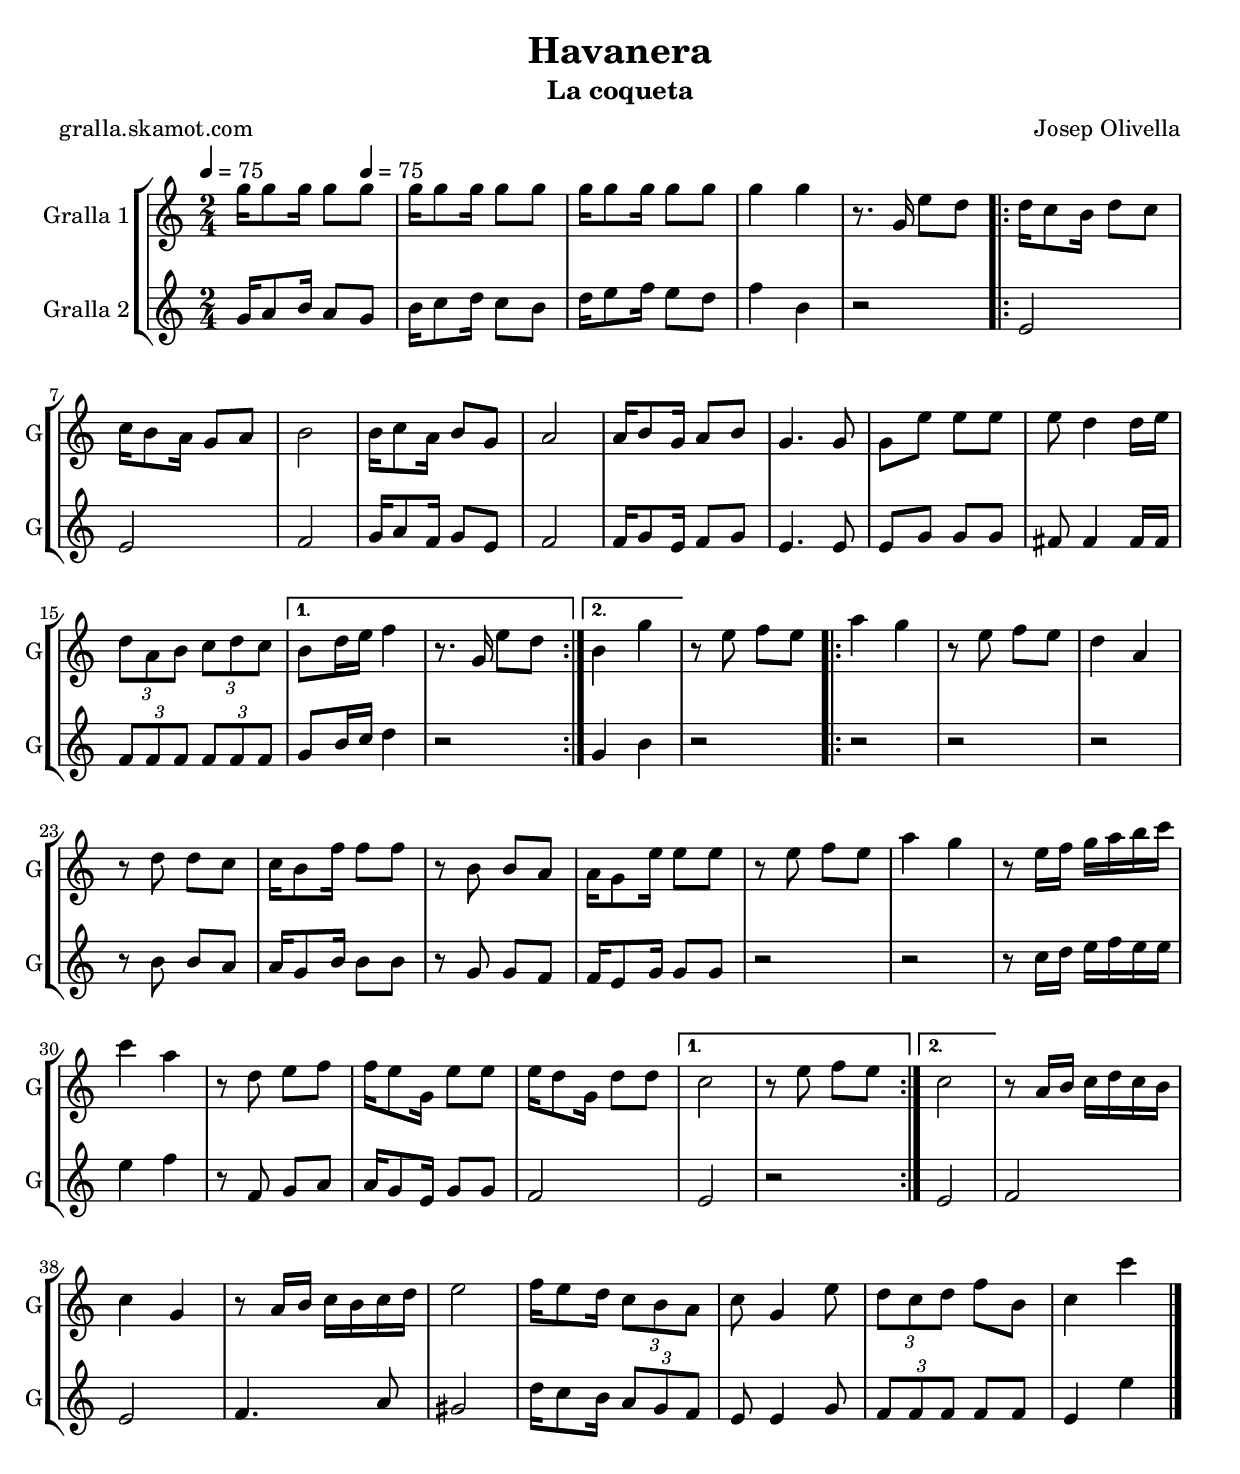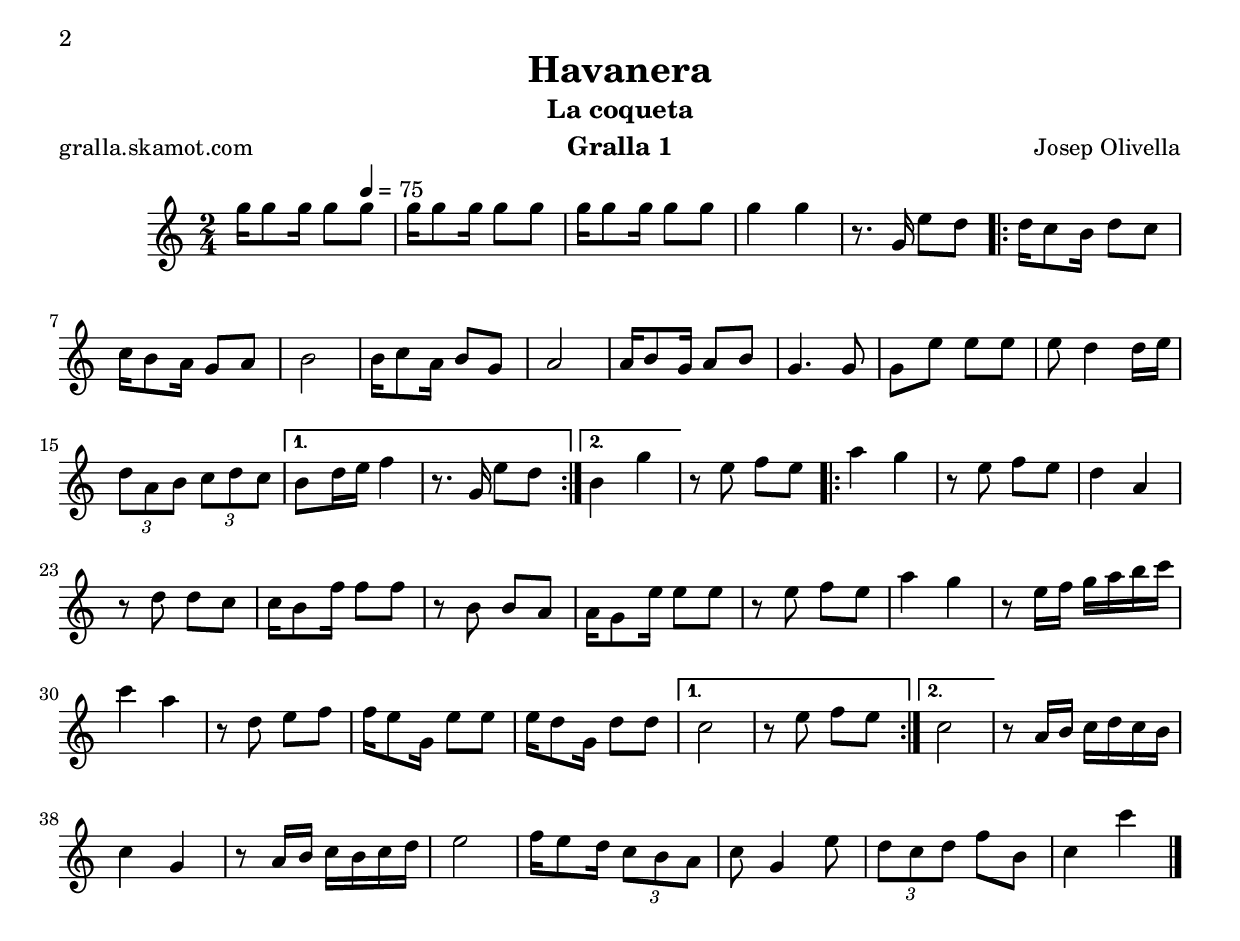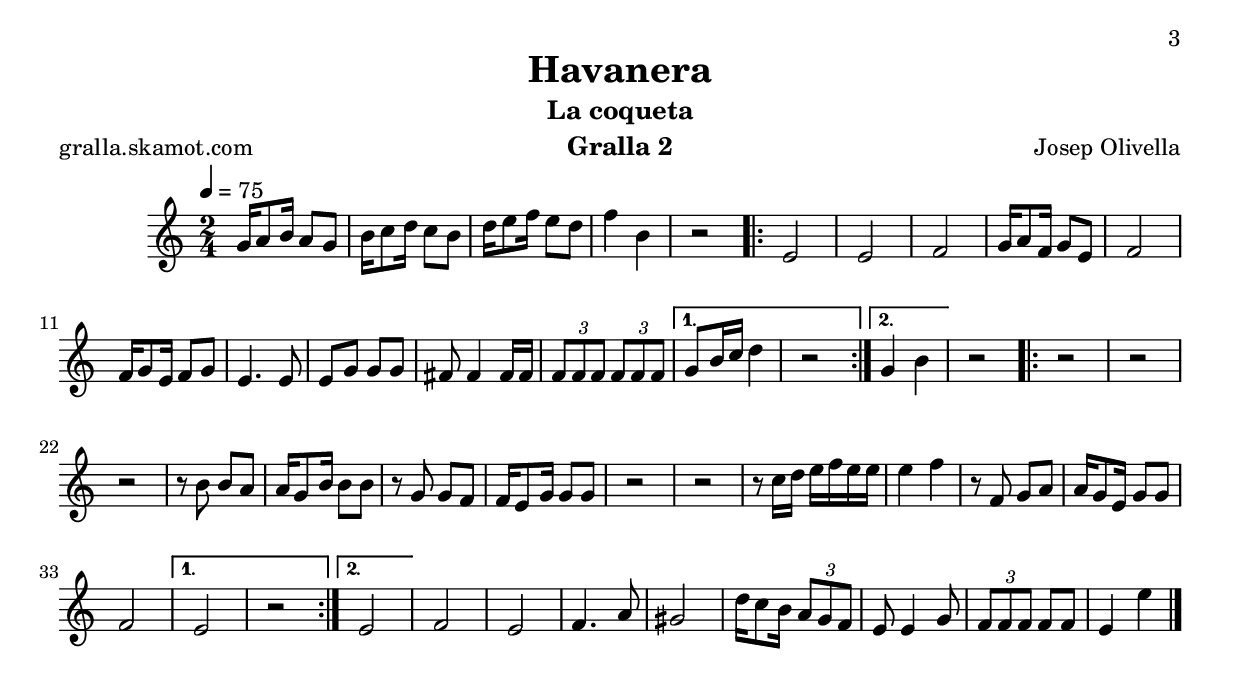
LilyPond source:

\version "2.16.2"

\header {
  dedication=""
  title="Havanera"
  subtitle="La coqueta"
  subsubtitle=""
  poet="gralla.skamot.com"
  meter=""
  piece=""
  composer="Josep Olivella"
  arranger=""
  opus=""
  instrument=""
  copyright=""
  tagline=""
}

liniaroAa =
\relative g''
{
  \clef treble
  \key c \major
  \time 2/4
  g16 g8 g16 g8 \tempo 4 = 75 g  |
  g16 g8 g16 g8 g  |
  g16 g8 g16 g8 g  |
  g4 g  |
  %05
  r8. g,16 e'8 d  |
  \repeat volta 2 { d16 c8 b16 d8 c  |
  c16 b8 a16 g8 a  |
  b2  |
  b16 c8 a16 b8 g  |
  %10
  a2  |
  a16 b8 g16 a8 b  |
  g4. g8  |
  g8 e' e e  |
  e8 d4 d16 e  |
  %15
  \times 2/3 { d8 a b } \times 2/3 { c d c } }
  \alternative { { b8 d16 e f4  |
  r8. g,16 e'8 d }
  { b4 g' } }
  r8 e f e  |
  %20
  \repeat volta 2 { a4 g  |
  r8 e f e  |
  d4 a  |
  r8 d d c  |
  c16 b8 f'16 f8 f  |
  %25
  r8 b, b a  |
  a16 g8 e'16 e8 e  |
  r8 e f e  |
  a4 g  |
  r8 e16 f g a b c  |
  %30
  c4 a  |
  r8 d, e f  |
  f16 e8 g,16 e'8 e  |
  e16 d8 g,16 d'8 d }
  \alternative { { c2  |
  %35
  r8 e f e }
  { c2 } }
  r8 a16 b c d c b  |
  c4 g  |
  r8 a16 b c b c d  |
  %40
  e2  |
  f16 e8 d16 \times 2/3 { c8 b a }  |
  c8 g4 e'8  |
  \times 2/3 { d8 c d } f b,  |
  c4 c'  \bar "|."
}

liniaroAb =
\relative g'
{
  \tempo 4 = 75
  \clef treble
  \key c \major
  \time 2/4
  g16 a8 b16 a8 g  |
  b16 c8 d16 c8 b  |
  d16 e8 f16 e8 d  |
  f4 b,  |
  %05
  r2  |
  \repeat volta 2 { e,2  |
  e2  |
  f2  |
  g16 a8 f16 g8 e  |
  %10
  f2  |
  f16 g8 e16 f8 g  |
  e4. e8  |
  e8 g g g  |
  fis8 fis4 fis16 fis  |
  %15
  \times 2/3 { f8 f f } \times 2/3 { f f f } }
  \alternative { { g8 b16 c d4  |
  r2 }
  { g,4 b } }
  r2  |
  %20
  \repeat volta 2 { r2  |
  r2  |
  r2  |
  r8 b b a  |
  a16 g8 b16 b8 b  |
  %25
  r8 g g f  |
  f16 e8 g16 g8 g  |
  r2  |
  r2  |
  r8 c16 d e f e e  |
  %30
  e4 f  |
  r8 f, g a  |
  a16 g8 e16 g8 g  |
  f2 }
  \alternative { { e2  |
  %35
  r2 }
  { e2 } }
  f2  |
  e2  |
  f4. a8  |
  %40
  gis2  |
  d'16 c8 b16 \times 2/3 { a8 g f }  |
  e8 e4 g8  |
  \times 2/3 { f8 f f } f f  |
  e4 e'  \bar "|."
}

\bookpart {
  \score {
    \new StaffGroup {
      \override Score.RehearsalMark.self-alignment-X = #LEFT
      <<
        \new Staff \with {instrumentName = #"Gralla 1" shortInstrumentName = #"G"} \liniaroAa
        \new Staff \with {instrumentName = #"Gralla 2" shortInstrumentName = #"G"} \liniaroAb
      >>
    }
    \layout {}
  }
  \score { \unfoldRepeats
    \new StaffGroup {
      \override Score.RehearsalMark.self-alignment-X = #LEFT
      <<
        \new Staff \with {instrumentName = #"Gralla 1" shortInstrumentName = #"G"} \liniaroAa
        \new Staff \with {instrumentName = #"Gralla 2" shortInstrumentName = #"G"} \liniaroAb
      >>
    }
    \midi {
      \set Staff.midiInstrument = "oboe"
      \set DrumStaff.midiInstrument = "drums"
    }
  }
}

\bookpart {
  \header {instrument="Gralla 1"}
  \score {
    \new StaffGroup {
      \override Score.RehearsalMark.self-alignment-X = #LEFT
      <<
        \new Staff \liniaroAa
      >>
    }
    \layout {}
  }
  \score { \unfoldRepeats
    \new StaffGroup {
      \override Score.RehearsalMark.self-alignment-X = #LEFT
      <<
        \new Staff \liniaroAa
      >>
    }
    \midi {
      \set Staff.midiInstrument = "oboe"
      \set DrumStaff.midiInstrument = "drums"
    }
  }
}

\bookpart {
  \header {instrument="Gralla 2"}
  \score {
    \new StaffGroup {
      \override Score.RehearsalMark.self-alignment-X = #LEFT
      <<
        \new Staff \liniaroAb
      >>
    }
    \layout {}
  }
  \score { \unfoldRepeats
    \new StaffGroup {
      \override Score.RehearsalMark.self-alignment-X = #LEFT
      <<
        \new Staff \liniaroAb
      >>
    }
    \midi {
      \set Staff.midiInstrument = "oboe"
      \set DrumStaff.midiInstrument = "drums"
    }
  }
}

